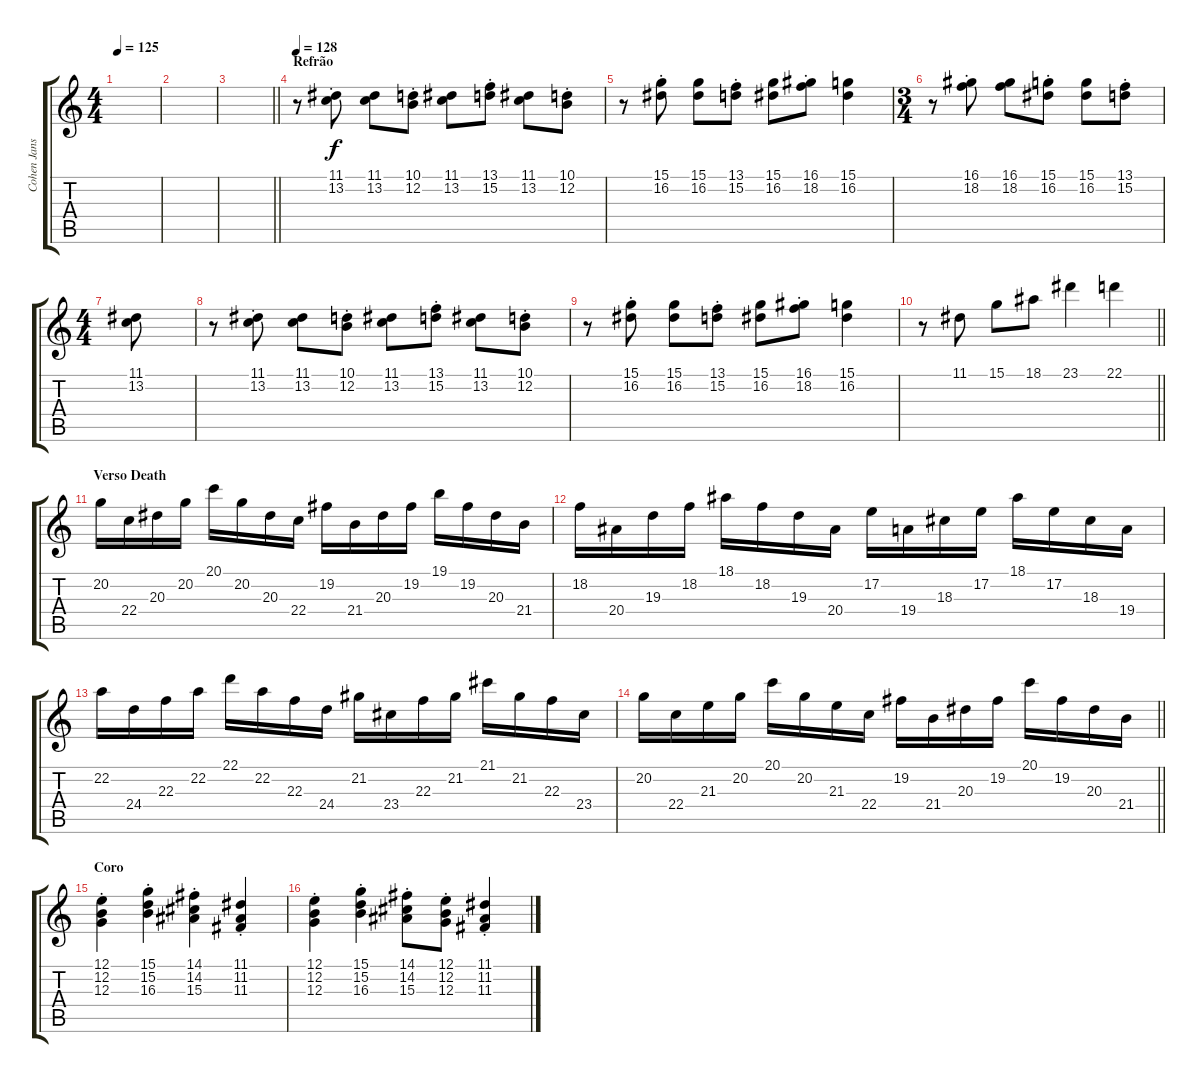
\track ("Cohen Jansen" "Cohen Jans") {instrument stringensemble1}
\staff {score tabs}
\tuning (E4 B3 G3 D3 A2 E2) {hide}
\ts (4 4)
\tempo 125
\clef g2
\ks c
|
|
\barLineRight lightlight
|
\section ("" "Refrão")
\tempo 128
r.8 (11.1{st} 13.2{st}).8 (11.1 13.2).8 (10.1{st} 12.2{st}).8 (11.1 13.2).8 (13.1{st} 15.2{st}).8 (11.1 13.2).8 (10.1{st} 12.2{st}).8 |
r.8 (15.1{st} 16.2{st}).8 (15.1 16.2).8 (13.1{st} 15.2{st}).8 (15.1 16.2).8 (16.1{st} 18.2{st}).8 (15.1 16.2).4 |
\ts (3 4)
r.8 (16.1{st} 18.2{st}).8 (16.1 18.2).8 (15.1{st} 16.2{st}).8 (15.1 16.2).8 (13.1{st} 15.2{st}).8 |
\ts (4 4)
(11.1 13.2).8 |
r.8 (11.1{st} 13.2{st}).8 (11.1 13.2).8 (10.1{st} 12.2{st}).8 (11.1 13.2).8 (13.1{st} 15.2{st}).8 (11.1 13.2).8 (10.1{st} 12.2{st}).8 |
r.8 (15.1{st} 16.2{st}).8 (15.1 16.2).8 (13.1{st} 15.2{st}).8 (15.1 16.2).8 (16.1{st} 18.2{st}).8 (15.1 16.2).4 |
\barLineRight lightlight
r.8 11.1.8 15.1.8 18.1.8 23.1.4 22.1.4 |
\section ("" "Verso Death")
20.2.16 22.4.16 20.3.16 20.2.16 20.1.16 20.2.16 20.3.16 22.4.16 19.2.16 21.4.16 20.3.16 19.2.16 19.1.16 19.2.16 20.3.16 21.4.16 |
18.2.16 20.4.16 19.3.16 18.2.16 18.1.16 18.2.16 19.3.16 20.4.16 17.2.16 19.4.16 18.3.16 17.2.16 18.1.16 17.2.16 18.3.16 19.4.16 |
22.2.16 24.4.16 22.3.16 22.2.16 22.1.16 22.2.16 22.3.16 24.4.16 21.2.16 23.4.16 22.3.16 21.2.16 21.1.16 21.2.16 22.3.16 23.4.16 |
\barLineRight lightlight
20.2.16 22.4.16 21.3.16 20.2.16 20.1.16 20.2.16 21.3.16 22.4.16 19.2.16 21.4.16 20.3.16 19.2.16 20.1.16 19.2.16 20.3.16 21.4.16 |
\section ("" "Coro")
(12.1{st} 12.2{st} 12.3{st}).4 (15.1{st} 15.2{st} 16.3{st}).4 (14.1{st} 14.2{st} 15.3{st}).4 (11.1{st} 11.2{st} 11.3{st}).4 |
(12.1{st} 12.2{st} 12.3{st}).4 (15.1{st} 15.2{st} 16.3{st}).4 (14.1{st} 14.2{st} 15.3{st}).8 (12.1{st} 12.2 12.3{st}).8 (11.1{st} 11.2{st} 11.3{st}).4
